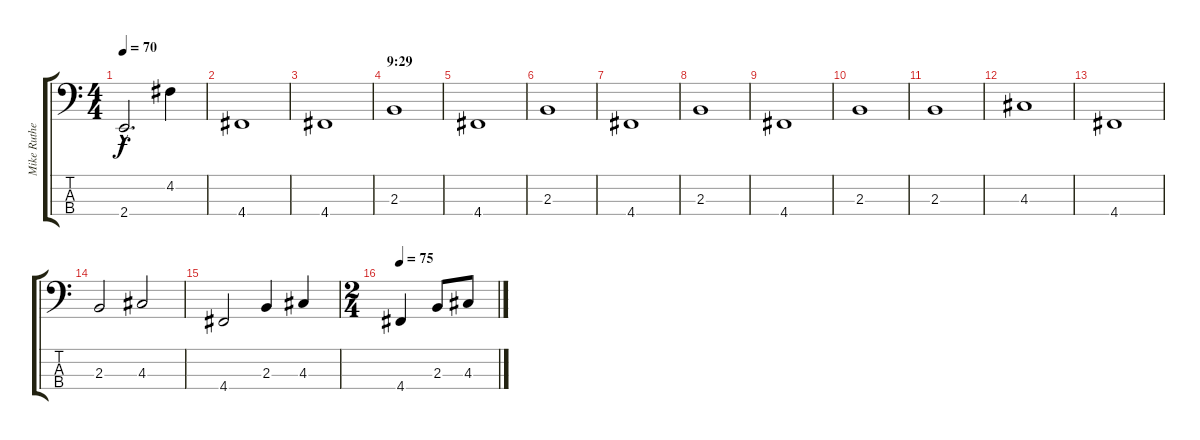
\track ("Mike Rutherford (bass)" "Mike Ruthe") {instrument electricbassfinger}
\staff {score tabs}
\tuning (G2 D2 A1 D1) {hide}
\ts (4 4)
\tempo 70
\clef f4
\ks c
2.4{hac}.2{d dy f} 4.2.4 |
4.4.1 |
4.4.1 |
\section ("" "9:29")
2.3.1 |
4.4.1 |
2.3.1 |
4.4.1 |
2.3.1 |
4.4.1 |
2.3.1 |
2.3.1 |
4.3.1 |
4.4.1 |
2.3.2 4.3.2 |
4.4.2 2.3.4 4.3.4 |
\ts (2 4)
\tempo 75
4.4.4 2.3.8 4.3.8
